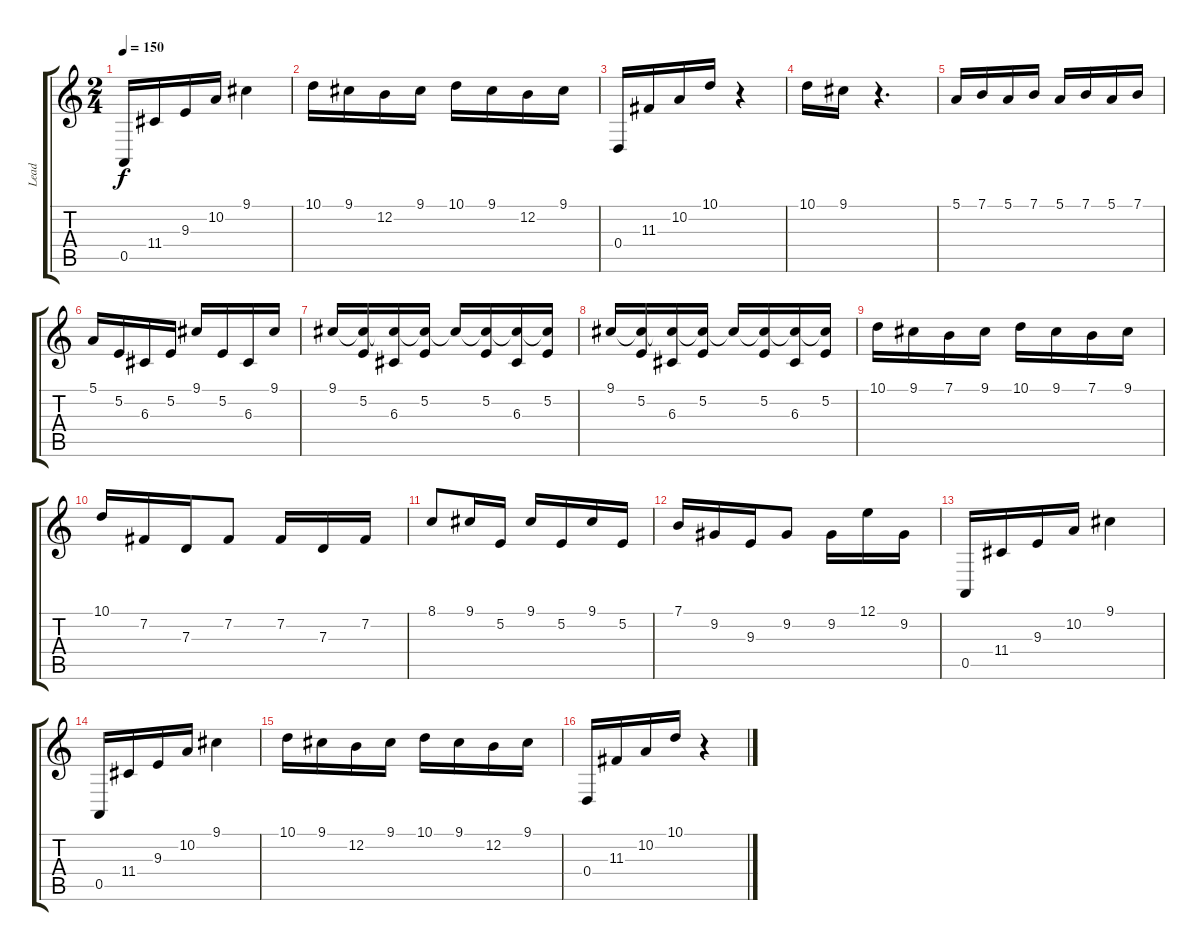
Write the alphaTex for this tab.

\track ("Lead" "Lead") {instrument acousticgrandpiano}
\staff {score tabs}
\tuning (E4 B3 G3 D3 A2 E2) {hide}
\ts (2 4)
\tempo 150
\clef g2
\ks c
0.5.16{dy f} 11.4.16 9.3.16 10.2.16 9.1.4 |
10.1.16 9.1.16 12.2.16 9.1.16 10.1.16 9.1.16 12.2.16 9.1.16 |
0.4.16 11.3.16 10.2.16 10.1.16 r.4 |
10.1.16 9.1.16 r.4{d} |
5.1.16 7.1.16 5.1.16 7.1.16 5.1.16 7.1.16 5.1.16 7.1.16 |
5.1.16 5.2.16 6.3.16 5.2.16 9.1.16 5.2.16 6.3.16 9.1.16 |
9.1.16 (9.1{t} 5.2).16 (9.1{t} 6.3).16 (9.1{t} 5.2).16 9.1{t}.16 (9.1{t} 5.2).16 (9.1{t} 6.3).16 (9.1{t} 5.2).16 |
9.1.16 (9.1{t} 5.2).16 (9.1{t} 6.3).16 (9.1{t} 5.2).16 9.1{t}.16 (9.1{t} 5.2).16 (9.1{t} 6.3).16 (9.1{t} 5.2).16 |
10.1.16 9.1.16 7.1.16 9.1.16 10.1.16 9.1.16 7.1.16 9.1.16 |
10.1.16 7.2.16 7.3.16 7.2.8 7.2.16 7.3.16 7.2.16 |
8.1.8 9.1.16 5.2.16 9.1.16 5.2.16 9.1.16 5.2.16 |
7.1.16 9.2.16 9.3.16 9.2.8 9.2.16 12.1.16 9.2.16 |
0.5.16 11.4.16 9.3.16 10.2.16 9.1.4 |
0.5.16 11.4.16 9.3.16 10.2.16 9.1.4 |
10.1.16 9.1.16 12.2.16 9.1.16 10.1.16 9.1.16 12.2.16 9.1.16 |
0.4.16 11.3.16 10.2.16 10.1.16 r.4
